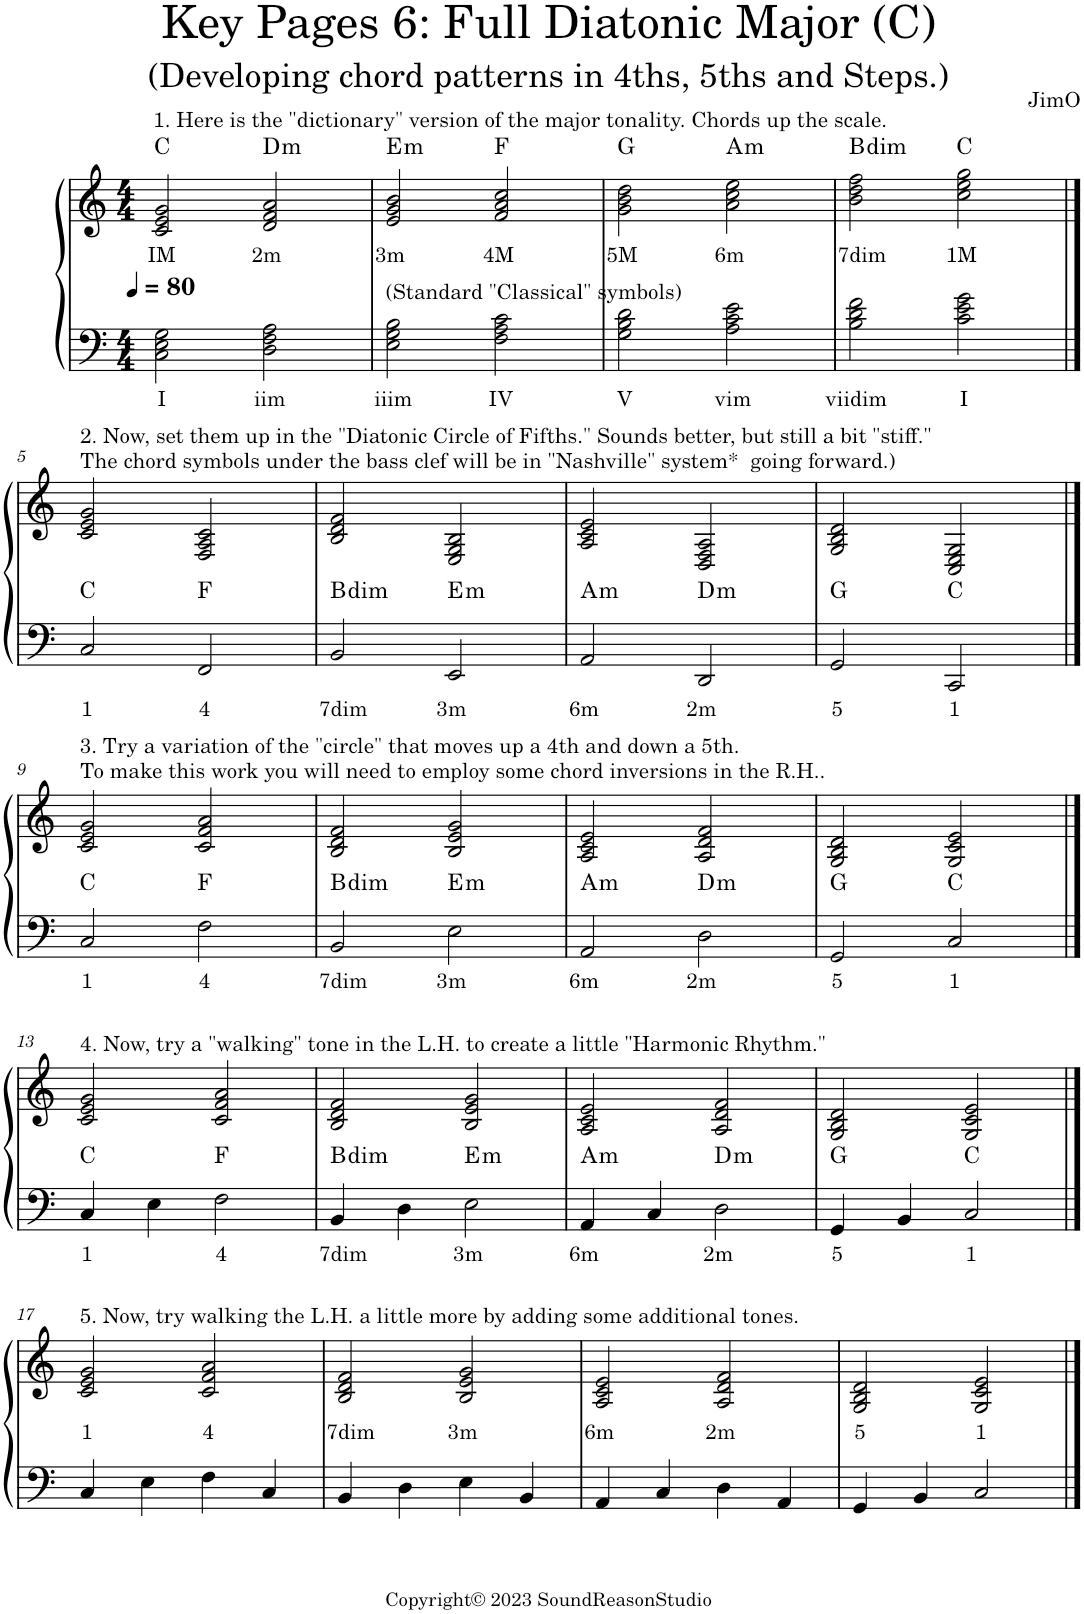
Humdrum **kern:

**kern	**text	**kern	**text	**harte
*part1	*part1	*part1	*part1	*part1
*staff2	*staff2	*staff1	*staff1	*
*I"Piano	*	*	*	*
*I'Pno.	*	*	*	*
*clefF4	*	*clefG2	*	*
*k[]	*	*k[]	*	*
*M4/4	*	*M4/4	*	*
*MM80	*	*MM80	*	*
=1	=1	=1	=1	=1
!	!	!LO:TX:a:t=1. Here is the "dictionary" version of the major tonality. Chords up the scale.	!	!
!	!LO:LY:b	!	!LO:LY:b	!
2C\ 2E\ 2G\	I	2c/ 2e/ 2g/	IM	C:maj
!	!LO:LY:b	!	!LO:LY:b	!LO:H:kt=m
2D\ 2F\ 2A\	iim	2d/ 2f/ 2a/	2m	D:min
=2	=2	=2	=2	=2
!LO:TX:a:t=(Standard "Classical" symbols)	!	!	!	!
!	!LO:LY:b	!	!LO:LY:b	!LO:H:kt=m
2E\ 2G\ 2B\	iiim	2e/ 2g/ 2b/	3m	E:min
!	!LO:LY:b	!	!LO:LY:b	!
2F\ 2A\ 2c\	IV	2f/ 2a/ 2cc/	4M	F:maj
=3	=3	=3	=3	=3
!	!LO:LY:b	!	!LO:LY:b	!
2G\ 2B\ 2d\	V	2g\ 2b\ 2dd\	5M	G:maj
!	!LO:LY:b	!	!LO:LY:b	!LO:H:kt=m
2A\ 2c\ 2e\	vim	2a\ 2cc\ 2ee\	6m	A:min
=4	=4	=4	=4	=4
!	!LO:LY:b	!	!LO:LY:b	!LO:H:kt=dim
2B\ 2d\ 2f\	viidim	2b\ 2dd\ 2ff\	7dim	B:dim
!	!LO:LY:b	!	!LO:LY:b	!
2c\ 2e\ 2g\	I	2cc\ 2ee\ 2gg\	1M	C:maj
!!LO:LB:g=z
==5	==5	==5	==5	==5
!	!	!LO:TX:a:t=2. Now, set them up in the "Diatonic Circle of Fifths." Sounds better, but still a bit "stiff."	!	!
!	!	!LO:TX:a:t=The chord symbols under the bass clef will be in "Nashville" system*  going forward.)	!	!
!	!LO:LY:b	!	!	!
2C/	1	2c/ 2e/ 2g/	.	C:maj
!	!LO:LY:b	!	!	!
2FF/	4	2F/ 2A/ 2c/	.	F:maj
=6	=6	=6	=6	=6
!	!LO:LY:b	!	!	!LO:H:kt=dim
2BB/	7dim	2B/ 2d/ 2f/	.	B:dim
!	!LO:LY:b	!	!	!LO:H:kt=m
2EE/	3m	2E/ 2G/ 2B/	.	E:min
=7	=7	=7	=7	=7
!	!LO:LY:b	!	!	!LO:H:kt=m
2AA/	6m	2A/ 2c/ 2e/	.	A:min
!	!LO:LY:b	!	!	!LO:H:kt=m
2DD/	2m	2D/ 2F/ 2A/	.	D:min
=8	=8	=8	=8	=8
!	!LO:LY:b	!	!	!
2GG/	5	2G/ 2B/ 2d/	.	G:maj
!	!LO:LY:b	!	!	!
2CC/	1	2C/ 2E/ 2G/	.	C:maj
!!LO:LB:g=z
==9	==9	==9	==9	==9
!	!	!LO:TX:a:t=3. Try a variation of the "circle" that moves up a 4th and down a 5th.	!	!
!	!	!LO:TX:a:t=To make this work you will need to employ some chord inversions in the R.H..	!	!
!	!LO:LY:b	!	!	!
2C/	1	2c/ 2e/ 2g/	.	C:maj
!	!LO:LY:b	!	!	!
2F\	4	2c/ 2f/ 2a/	.	F:maj
=10	=10	=10	=10	=10
!	!LO:LY:b	!	!	!LO:H:kt=dim
2BB/	7dim	2B/ 2d/ 2f/	.	B:dim
!	!LO:LY:b	!	!	!LO:H:kt=m
2E\	3m	2B/ 2e/ 2g/	.	E:min
=11	=11	=11	=11	=11
!	!LO:LY:b	!	!	!LO:H:kt=m
2AA/	6m	2A/ 2c/ 2e/	.	A:min
!	!LO:LY:b	!	!	!LO:H:kt=m
2D\	2m	2A/ 2d/ 2f/	.	D:min
=12	=12	=12	=12	=12
!	!LO:LY:b	!	!	!
2GG/	5	2G/ 2B/ 2d/	.	G:maj
!	!LO:LY:b	!	!	!
2C/	1	2G/ 2c/ 2e/	.	C:maj
!!LO:LB:g=z
==13	==13	==13	==13	==13
!	!	!LO:TX:a:t=4. Now, try a "walking" tone in the L.H. to create a little "Harmonic Rhythm."	!	!
!	!LO:LY:b	!	!	!
4C/	1	2c/ 2e/ 2g/	.	C:maj
4E\	.	.	.	.
!	!LO:LY:b	!	!	!
2F\	4	2c/ 2f/ 2a/	.	F:maj
=14	=14	=14	=14	=14
!	!LO:LY:b	!	!	!LO:H:kt=dim
4BB/	7dim	2B/ 2d/ 2f/	.	B:dim
4D\	.	.	.	.
!	!LO:LY:b	!	!	!LO:H:kt=m
2E\	3m	2B/ 2e/ 2g/	.	E:min
=15	=15	=15	=15	=15
!	!LO:LY:b	!	!	!LO:H:kt=m
4AA/	6m	2A/ 2c/ 2e/	.	A:min
4C/	.	.	.	.
!	!LO:LY:b	!	!	!LO:H:kt=m
2D\	2m	2A/ 2d/ 2f/	.	D:min
=16	=16	=16	=16	=16
!	!LO:LY:b	!	!	!
4GG/	5	2G/ 2B/ 2d/	.	G:maj
4BB/	.	.	.	.
!	!LO:LY:b	!	!	!
2C/	1	2G/ 2c/ 2e/	.	C:maj
!!LO:LB:g=z
==17	==17	==17	==17	==17
!	!	!LO:TX:a:t=5. Now, try walking the L.H. a little more by adding some additional tones.	!	!
!	!	!	!LO:LY:b	!
4C/	.	2c/ 2e/ 2g/	1	.
4E\	.	.	.	.
!	!	!	!LO:LY:b	!
4F\	.	2c/ 2f/ 2a/	4	.
4C/	.	.	.	.
=18	=18	=18	=18	=18
!	!	!	!LO:LY:b	!
4BB/	.	2B/ 2d/ 2f/	7dim	.
4D\	.	.	.	.
!	!	!	!LO:LY:b	!
4E\	.	2B/ 2e/ 2g/	3m	.
4BB/	.	.	.	.
=19	=19	=19	=19	=19
!	!	!	!LO:LY:b	!
4AA/	.	2A/ 2c/ 2e/	6m	.
4C/	.	.	.	.
!	!	!	!LO:LY:b	!
4D\	.	2A/ 2d/ 2f/	2m	.
4AA/	.	.	.	.
=20	=20	=20	=20	=20
!	!	!	!LO:LY:b	!
4GG/	.	2G/ 2B/ 2d/	5	.
4BB/	.	.	.	.
!	!	!	!LO:LY:b	!
2C/	.	2G/ 2c/ 2e/	1	.
==	==	==	==	==
*-	*-	*-	*-	*-
